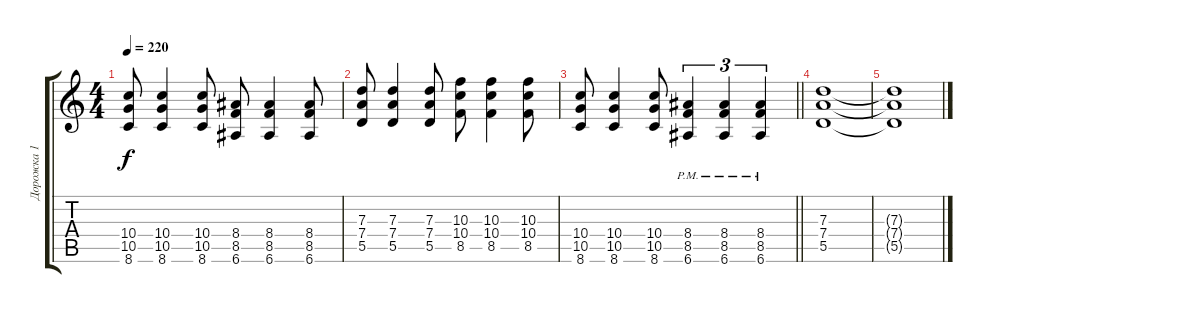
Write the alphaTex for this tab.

\track ("Дорожка 1" "Дорожка 1") {instrument overdrivenguitar}
\staff {score tabs}
\tuning (E4 B3 G3 D3 A2 E2) {hide}
\ts (4 4)
\tempo 220
\clef g2
\ks c
(10.4 10.5 8.6).8{dy f} (10.4 10.5 8.6).4 (10.4 10.5 8.6).8 (8.4 8.5 6.6).8 (8.4 8.5 6.6).4 (8.4 8.5 6.6).8 |
(7.3 7.4 5.5).8 (7.3 7.4 5.5).4 (7.3 7.4 5.5).8 (10.3 10.4 8.5).8 (10.3 10.4 8.5).4 (10.3 10.4 8.5).8 |
\barLineRight lightlight
(10.4 10.5 8.6).8 (10.4 10.5 8.6).4 (10.4 10.5 8.6).8 (8.4{pm} 8.5{pm} 6.6{pm}).4{tu (3 2)} (8.4{pm} 8.5{pm} 6.6{pm}).4{tu (3 2)} (8.4{pm} 8.5{pm} 6.6{pm}).4{tu (3 2)} |
(7.3 7.4 5.5).1 |
(7.3{t} 7.4{t} 5.5{t}).1
